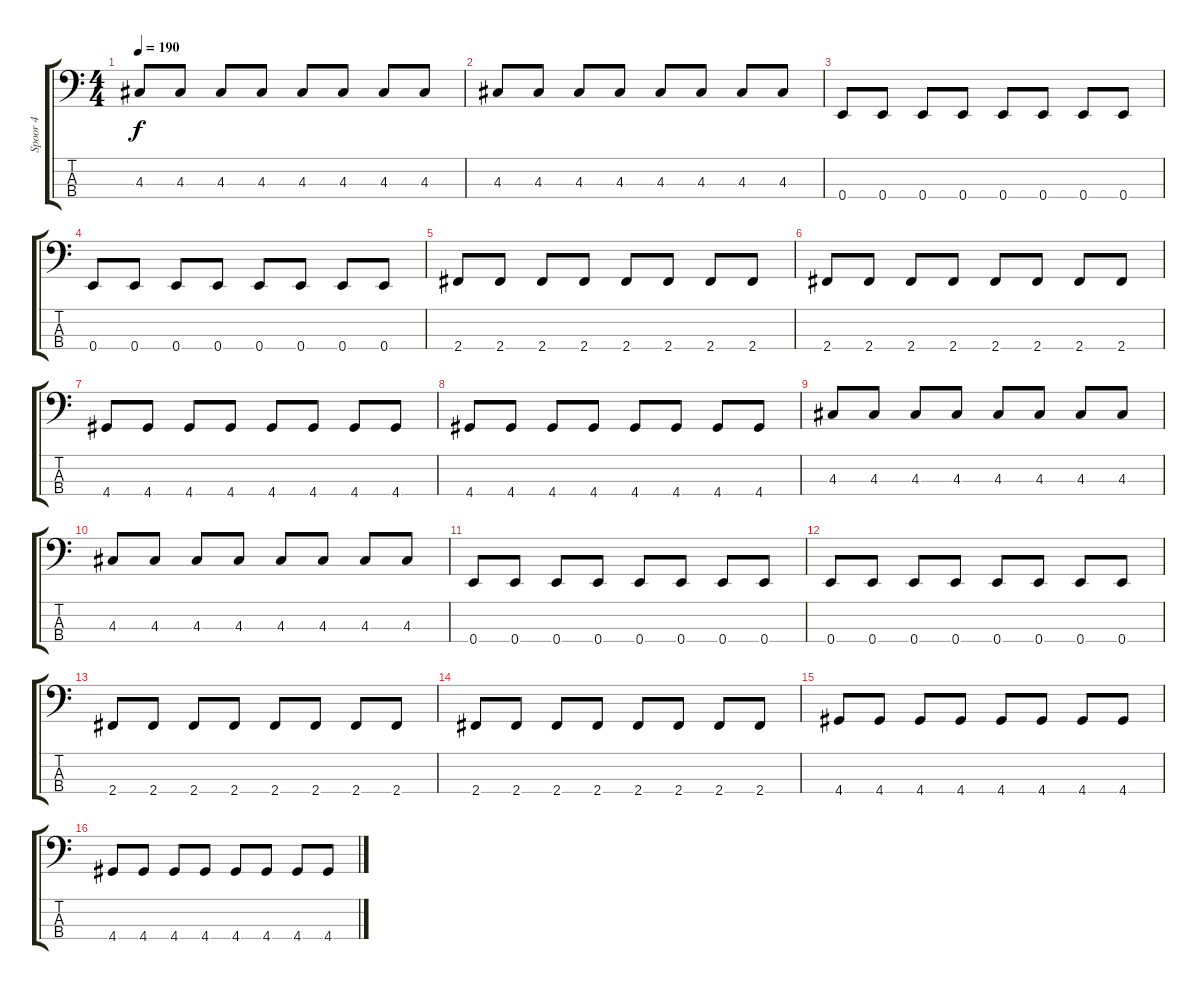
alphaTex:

\track ("Spoor 4" "Spoor 4") {instrument electricbassfinger}
\staff {score tabs}
\tuning (G2 D2 A1 E1) {hide}
\ts (4 4)
\tempo 190
\clef f4
\ks c
4.3.8{dy f} 4.3.8 4.3.8 4.3.8 4.3.8 4.3.8 4.3.8 4.3.8 |
4.3.8 4.3.8 4.3.8 4.3.8 4.3.8 4.3.8 4.3.8 4.3.8 |
0.4.8 0.4.8 0.4.8 0.4.8 0.4.8 0.4.8 0.4.8 0.4.8 |
0.4.8 0.4.8 0.4.8 0.4.8 0.4.8 0.4.8 0.4.8 0.4.8 |
2.4.8 2.4.8 2.4.8 2.4.8 2.4.8 2.4.8 2.4.8 2.4.8 |
2.4.8 2.4.8 2.4.8 2.4.8 2.4.8 2.4.8 2.4.8 2.4.8 |
4.4.8 4.4.8 4.4.8 4.4.8 4.4.8 4.4.8 4.4.8 4.4.8 |
4.4.8 4.4.8 4.4.8 4.4.8 4.4.8 4.4.8 4.4.8 4.4.8 |
4.3.8 4.3.8 4.3.8 4.3.8 4.3.8 4.3.8 4.3.8 4.3.8 |
4.3.8 4.3.8 4.3.8 4.3.8 4.3.8 4.3.8 4.3.8 4.3.8 |
0.4.8 0.4.8 0.4.8 0.4.8 0.4.8 0.4.8 0.4.8 0.4.8 |
0.4.8 0.4.8 0.4.8 0.4.8 0.4.8 0.4.8 0.4.8 0.4.8 |
2.4.8 2.4.8 2.4.8 2.4.8 2.4.8 2.4.8 2.4.8 2.4.8 |
2.4.8 2.4.8 2.4.8 2.4.8 2.4.8 2.4.8 2.4.8 2.4.8 |
4.4.8 4.4.8 4.4.8 4.4.8 4.4.8 4.4.8 4.4.8 4.4.8 |
4.4.8 4.4.8 4.4.8 4.4.8 4.4.8 4.4.8 4.4.8 4.4.8
